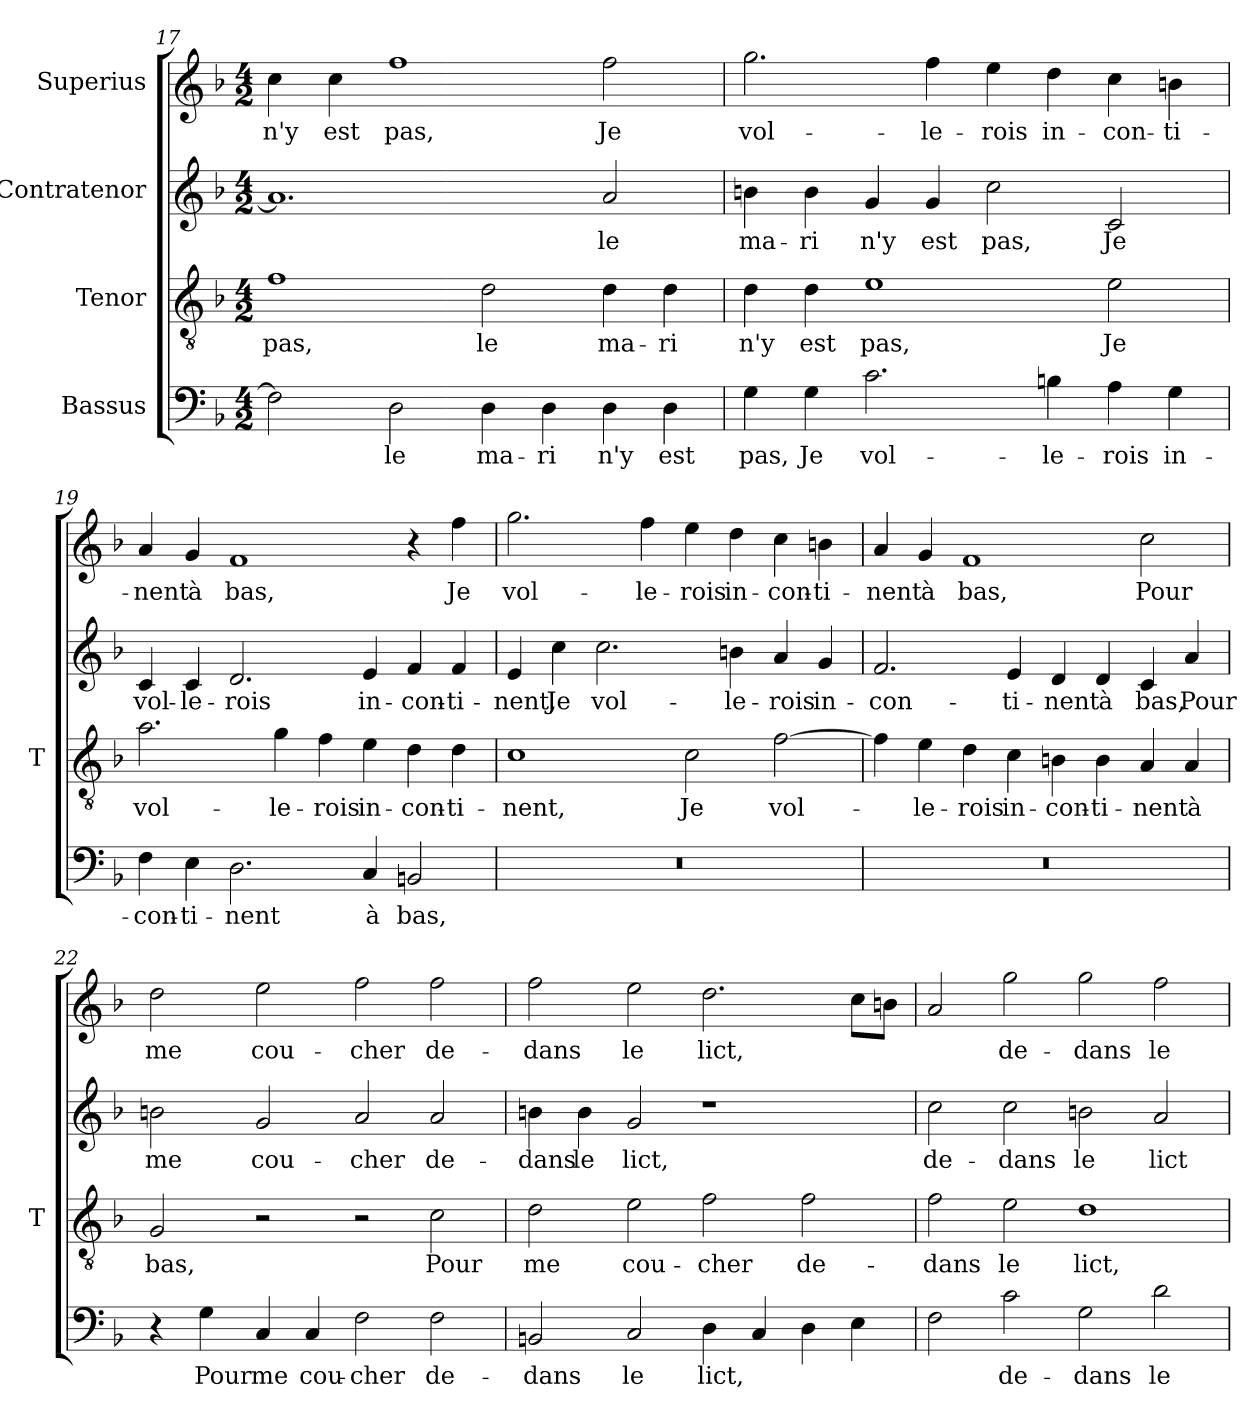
**kern	**text	**kern	**text	**kern	**text	**kern	**text
*part4	*part4	*part3	*part3	*part2	*part2	*part1	*part1
*staff4	*staff4	*staff3	*staff3	*staff2	*staff2	*staff1	*staff1
*I"Bassus	*	*I"Tenor	*	*I"Contratenor	*	*I"Superius	*
*	*	*I'T	*	*	*	*	*
*clefF4	*	*clefGv2	*	*clefG2	*	*clefG2	*
*k[b-]	*	*k[b-]	*	*k[b-]	*	*k[b-]	*
*M4/2	*	*M4/2	*	*M4/2	*	*M4/2	*
=17	=17	=17	=17	=17	=17	=17	=17
2F]	.	1f	-pas,	1.a]	.	4cc	-n'y
.	.	.	.	.	.	4cc	-est
2D	-le	.	.	.	.	1ff	-pas,
4D	ma-	2d	-le	.	.	.	.
4D	-ri	.	.	.	.	.	.
4D	-n'y	4d	ma-	2a	-le	2ff	-Je
4D	-est	4d	-ri	.	.	.	.
=18	=18	=18	=18	=18	=18	=18	=18
4G	-pas,	4d	-n'y	4bn	ma-	2.gg	vol-
4G	-Je	4d	-est	4b	-ri	.	.
2.c	vol-	1e	-pas,	4g	-n'y	.	.
.	.	.	.	4g	-est	4ff	le-
.	.	.	.	2cc	-pas,	4ee	-rois
4Bn	le-	.	.	.	.	4dd	in-
4A	-rois	2e	-Je	2c	-Je	4cc	con-
4G	in-	.	.	.	.	4bn	ti-
=19	=19	=19	=19	=19	=19	=19	=19
4F	con-	2.a	vol-	4c	vol-	4a	-nent
4E	ti-	.	.	4c	le-	4g	-à
2.D	-nent	.	.	2.d	-rois	1f	-bas,
.	.	4g	le-	.	.	.	.
.	.	4f	-rois	.	.	.	.
4C	-à	4e	in-	4e	in-	.	.
2BBn	-bas,	4d	con-	4f	con-	4r	.
.	.	4d	ti-	4f	ti-	4ff	-Je
=20	=20	=20	=20	=20	=20	=20	=20
0r	.	1c	-nent,	4e	-nent,	2.gg	vol-
.	.	.	.	4cc	-Je	.	.
.	.	.	.	2.cc	vol-	.	.
.	.	.	.	.	.	4ff	le-
.	.	2c	-Je	.	.	4ee	-rois
.	.	.	.	4bn	le-	4dd	in-
.	.	[2f	vol-	4a	-rois	4cc	con-
.	.	.	.	4g	in-	4bn	ti-
=21	=21	=21	=21	=21	=21	=21	=21
0r	.	4f]	.	2.f	con-	4a	-nent
.	.	4e	le-	.	.	4g	-à
.	.	4d	-rois	.	.	1f	-bas,
.	.	4c	in-	4e	ti-	.	.
.	.	4Bn	con-	4d	-nent	.	.
.	.	4B	ti-	4d	-à	.	.
.	.	4A	-nent	4c	-bas,	2cc	-Pour
.	.	4A	-à	4a	-Pour	.	.
=22	=22	=22	=22	=22	=22	=22	=22
4r	.	2G	-bas,	2bn	-me	2dd	-me
4G	-Pour	.	.	.	.	.	.
4C	-me	2r	.	2g	cou-	2ee	cou-
4C	cou-	.	.	.	.	.	.
2F	-cher	2r	.	2a	-cher	2ff	-cher
2F	de-	2c	-Pour	2a	de-	2ff	de-
=23	=23	=23	=23	=23	=23	=23	=23
2BBn	-dans	2d	-me	4bn	-dans	2ff	-dans
.	.	.	.	4b	-le	.	.
2C	-le	2e	cou-	2g	-lict,	2ee	-le
4D	-lict,	2f	-cher	1r	.	2.dd	-lict,
4C	.	.	.	.	.	.	.
4D	.	2f	de-	.	.	.	.
4E	.	.	.	.	.	8ccL	.
.	.	.	.	.	.	8bnJ	.
=24	=24	=24	=24	=24	=24	=24	=24
2F	.	2f	-dans	2cc	de-	2a	.
2c	de-	2e	-le	2cc	-dans	2gg	de-
2G	-dans	1d	-lict,	2bn	-le	2gg	-dans
2d	-le	.	.	2a	-lict	2ff	-le
=	=	=	=	=	=	=	=
*-	*-	*-	*-	*-	*-	*-	*-
